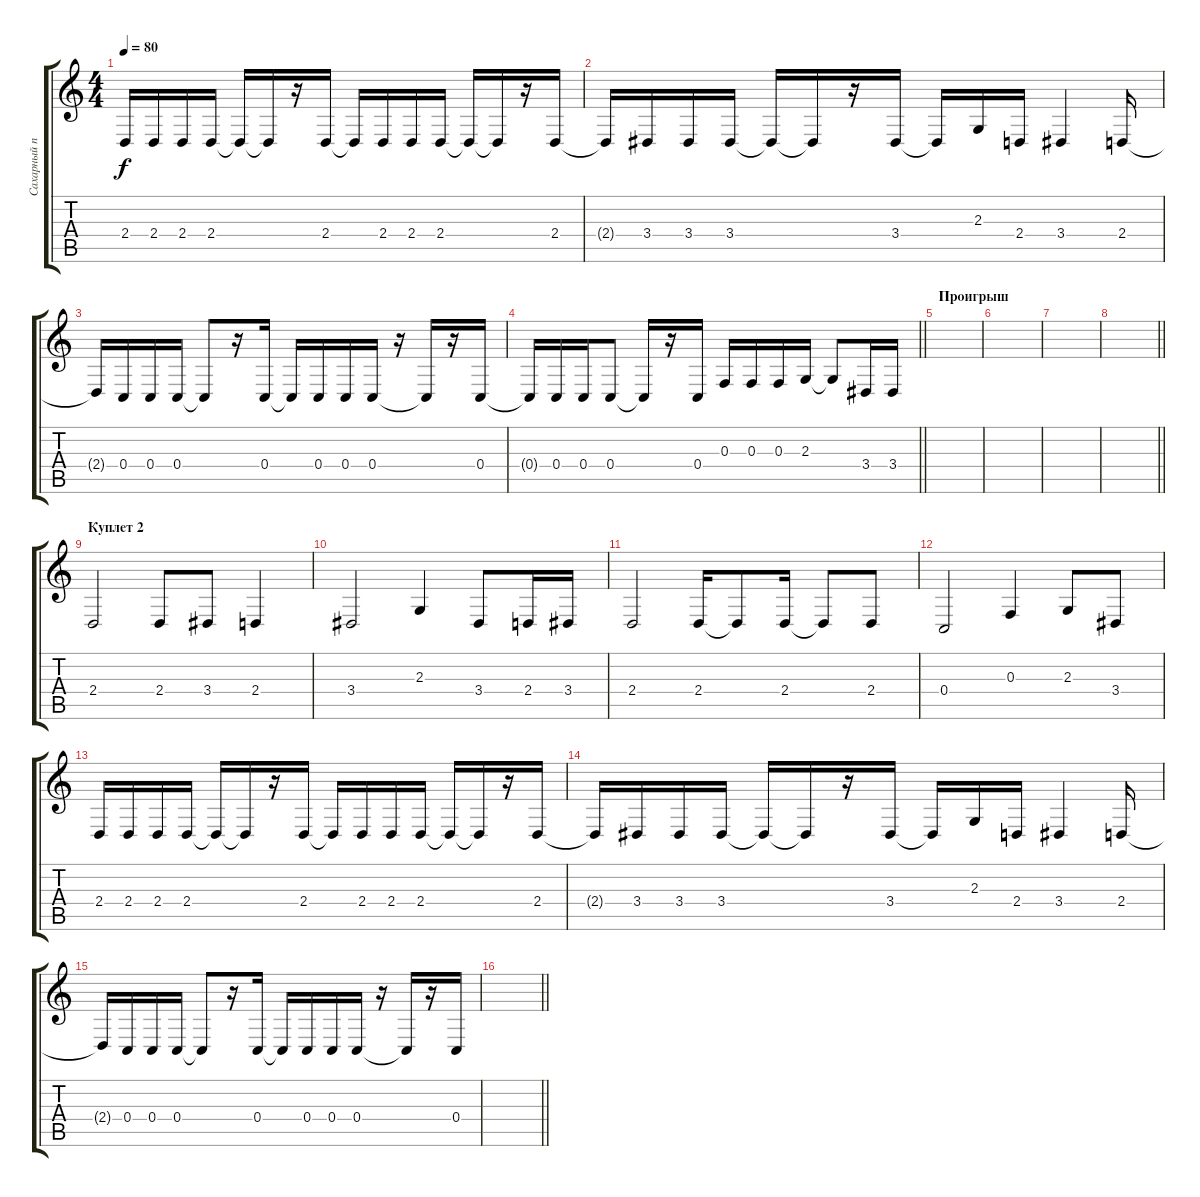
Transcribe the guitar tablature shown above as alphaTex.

\track ("Сахарный песок:)" "Сахарный п") {instrument lead1square}
\staff {score tabs}
\tuning (D4 A3 F3 C3 G2 C2) {hide}
\ts (4 4)
\tempo 80
\clef g2
\ks c
2.4.16{dy f} 2.4.16 2.4.16 2.4.16 2.4{t}.16 2.4{t}.16 r.16 2.4.16 2.4{t}.16 2.4.16 2.4.16 2.4.16 2.4{t}.16 2.4{t}.16 r.16 2.4.16 |
2.4{t}.16 3.4.16 3.4.16 3.4.16 3.4{t}.16 3.4{t}.16 r.16 3.4.16 3.4{t}.16 2.3.16 2.4.16 3.4.4 2.4.16 |
2.4{t}.16 0.4.16 0.4.16 0.4.16 0.4{t}.8 r.16 0.4.16 0.4{t}.16 0.4.16 0.4.16 0.4.16 r.16 0.4{t}.16 r.16 0.4.16 |
\barLineRight lightlight
0.4{t}.16 0.4.16 0.4.16 0.4.8 0.4{t}.16 r.16 0.4.16 0.3.16 0.3.16 0.3.16 2.3.16 2.3{t}.8 3.4.16 3.4.16 |
\section ("" "Проигрыш")
|
|
|
\barLineRight lightlight
|
\section ("" "Куплет 2")
2.4.2 2.4.8 3.4.8 2.4.4 |
3.4.2 2.3.4 3.4.8 2.4.16 3.4.16 |
2.4.2 2.4.16 2.4{t}.8 2.4.16 2.4{t}.8 2.4.8 |
0.4.2 0.3.4 2.3.8 3.4.8 |
2.4.16 2.4.16 2.4.16 2.4.16 2.4{t}.16 2.4{t}.16 r.16 2.4.16 2.4{t}.16 2.4.16 2.4.16 2.4.16 2.4{t}.16 2.4{t}.16 r.16 2.4.16 |
2.4{t}.16 3.4.16 3.4.16 3.4.16 3.4{t}.16 3.4{t}.16 r.16 3.4.16 3.4{t}.16 2.3.16 2.4.16 3.4.4 2.4.16 |
2.4{t}.16 0.4.16 0.4.16 0.4.16 0.4{t}.8 r.16 0.4.16 0.4{t}.16 0.4.16 0.4.16 0.4.16 r.16 0.4{t}.16 r.16 0.4.16 |
\barLineRight lightlight
